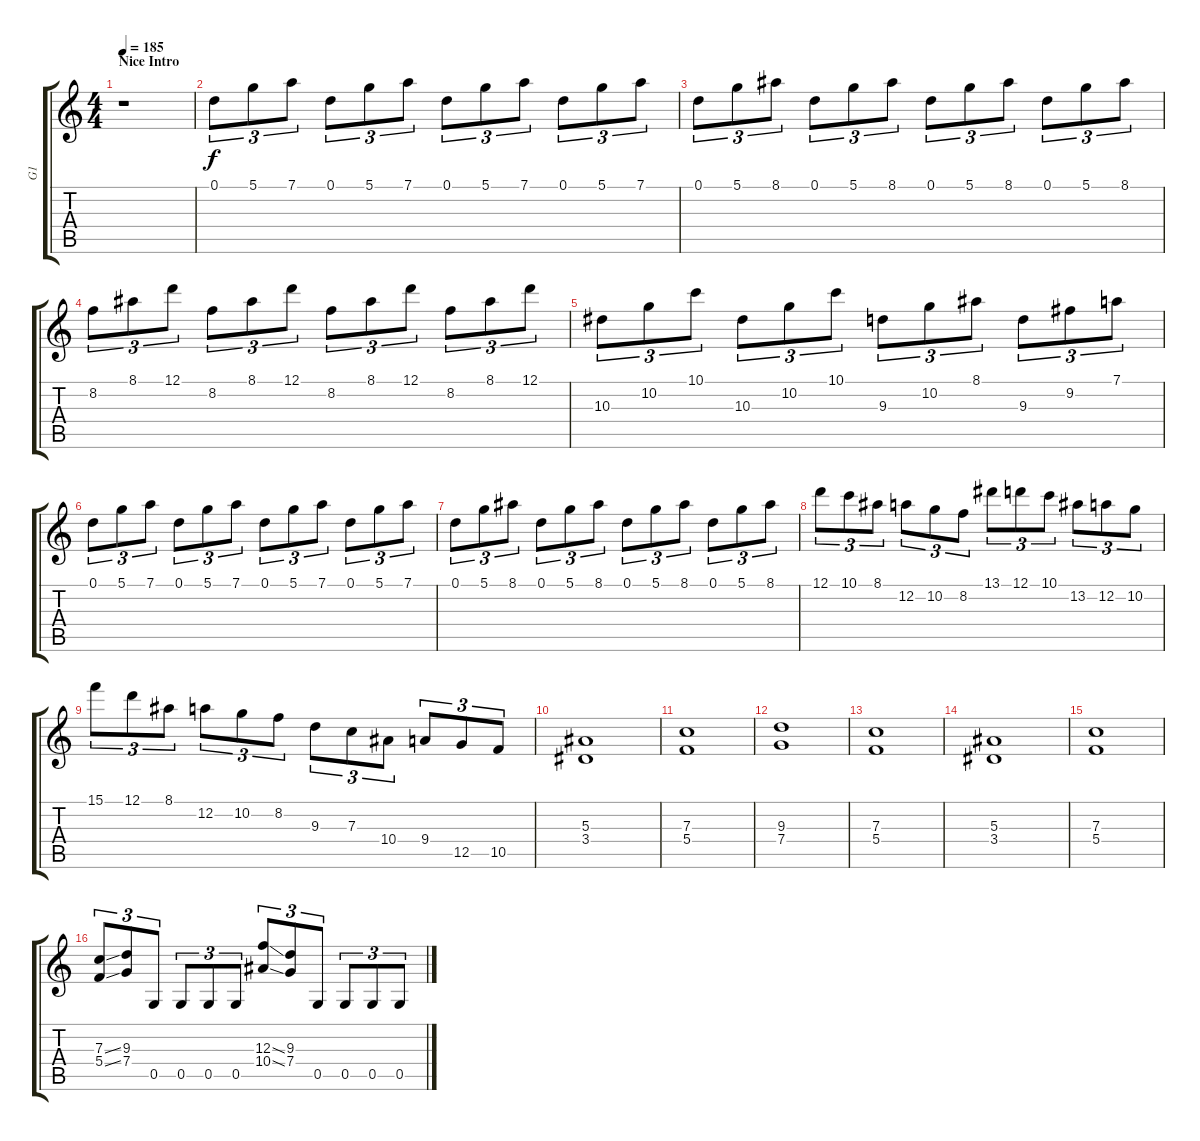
\track ("G1" "G1") {instrument distortionguitar}
\staff {score tabs}
\tuning (D4 A3 F3 C3 G2 D2) {hide}
\ts (4 4)
\section ("" "Nice Intro")
\tempo 185
\clef g2
\ks c
r.1{dy f instrument distortionguitar} |
0.1.8{tu (3 2)} 5.1.8{tu (3 2)} 7.1.8{tu (3 2)} 0.1.8{tu (3 2)} 5.1.8{tu (3 2)} 7.1.8{tu (3 2)} 0.1.8{tu (3 2)} 5.1.8{tu (3 2)} 7.1.8{tu (3 2)} 0.1.8{tu (3 2)} 5.1.8{tu (3 2)} 7.1.8{tu (3 2)} |
0.1.8{tu (3 2)} 5.1.8{tu (3 2)} 8.1.8{tu (3 2)} 0.1.8{tu (3 2)} 5.1.8{tu (3 2)} 8.1.8{tu (3 2)} 0.1.8{tu (3 2)} 5.1.8{tu (3 2)} 8.1.8{tu (3 2)} 0.1.8{tu (3 2)} 5.1.8{tu (3 2)} 8.1.8{tu (3 2)} |
8.2.8{tu (3 2)} 8.1.8{tu (3 2)} 12.1.8{tu (3 2)} 8.2.8{tu (3 2)} 8.1.8{tu (3 2)} 12.1.8{tu (3 2)} 8.2.8{tu (3 2)} 8.1.8{tu (3 2)} 12.1.8{tu (3 2)} 8.2.8{tu (3 2)} 8.1.8{tu (3 2)} 12.1.8{tu (3 2)} |
10.3.8{tu (3 2)} 10.2.8{tu (3 2)} 10.1.8{tu (3 2)} 10.3.8{tu (3 2)} 10.2.8{tu (3 2)} 10.1.8{tu (3 2)} 9.3.8{tu (3 2)} 10.2.8{tu (3 2)} 8.1.8{tu (3 2)} 9.3.8{tu (3 2)} 9.2.8{tu (3 2)} 7.1.8{tu (3 2)} |
0.1.8{tu (3 2)} 5.1.8{tu (3 2)} 7.1.8{tu (3 2)} 0.1.8{tu (3 2)} 5.1.8{tu (3 2)} 7.1.8{tu (3 2)} 0.1.8{tu (3 2)} 5.1.8{tu (3 2)} 7.1.8{tu (3 2)} 0.1.8{tu (3 2)} 5.1.8{tu (3 2)} 7.1.8{tu (3 2)} |
0.1.8{tu (3 2)} 5.1.8{tu (3 2)} 8.1.8{tu (3 2)} 0.1.8{tu (3 2)} 5.1.8{tu (3 2)} 8.1.8{tu (3 2)} 0.1.8{tu (3 2)} 5.1.8{tu (3 2)} 8.1.8{tu (3 2)} 0.1.8{tu (3 2)} 5.1.8{tu (3 2)} 8.1.8{tu (3 2)} |
12.1.8{tu (3 2)} 10.1.8{tu (3 2)} 8.1.8{tu (3 2)} 12.2.8{tu (3 2)} 10.2.8{tu (3 2)} 8.2.8{tu (3 2)} 13.1.8{tu (3 2)} 12.1.8{tu (3 2)} 10.1.8{tu (3 2)} 13.2.8{tu (3 2)} 12.2.8{tu (3 2)} 10.2.8{tu (3 2)} |
15.1.8{tu (3 2)} 12.1.8{tu (3 2)} 8.1.8{tu (3 2)} 12.2.8{tu (3 2)} 10.2.8{tu (3 2)} 8.2.8{tu (3 2)} 9.3.8{tu (3 2)} 7.3.8{tu (3 2)} 10.4.8{tu (3 2)} 9.4.8{tu (3 2)} 12.5.8{tu (3 2)} 10.5.8{tu (3 2)} |
(5.3 3.4).1 |
(7.3 5.4).1 |
(9.3 7.4).1 |
(7.3 5.4).1 |
(5.3 3.4).1 |
(7.3 5.4).1 |
(7.3{ss} 5.4{ss}).8{tu (3 2)} (9.3 7.4).8{tu (3 2)} 0.5.8{tu (3 2)} 0.5.8{tu (3 2)} 0.5.8{tu (3 2)} 0.5.8{tu (3 2)} (12.3{ss} 10.4{ss}).8{tu (3 2)} (9.3 7.4).8{tu (3 2)} 0.5.8{tu (3 2)} 0.5.8{tu (3 2)} 0.5.8{tu (3 2)} 0.5.8{tu (3 2)}
